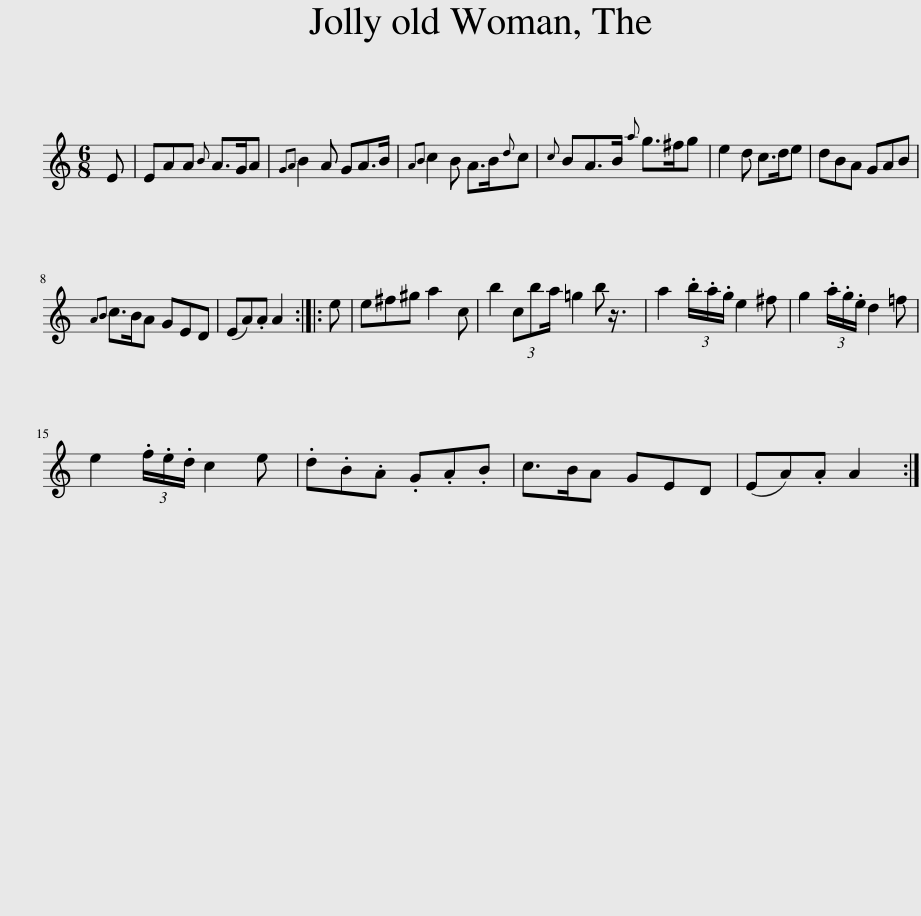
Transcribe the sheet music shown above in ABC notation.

X:1
L:1/8
M:6/8
I:linebreak $
K:C
V:1 treble
V:1
 E | EAA{B} A>GA |{GA} B2 A GA>B |{AB} c2 B A>B{d}c |{c} BA>B{a} g>^fg | %5
 e2 d c>de | dBA GAB |${AB} c>BA GED | (EA).A A2 :: e | %10
 e^f^g a2 c | b2 (3cba/ =g2 b x/12 | a2 (3.b/.a/.g/ e2 ^f | g2 (3.a/.g/.e/ d2 =f |$ e2 (3.f/.e/.d/ c2 e | %15
 .d.B.A .G.A.B | c>BA GED | (EA).A A2 :| %18
